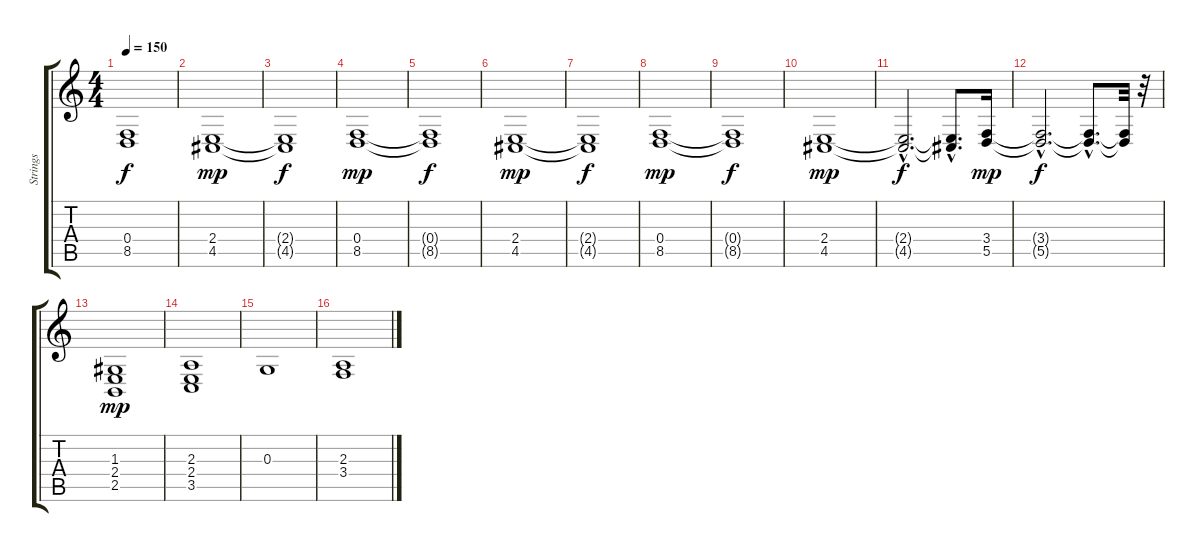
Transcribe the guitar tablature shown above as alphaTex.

\track ("Strings" "Strings") {instrument synthstrings2}
\staff {score tabs}
\tuning (E4 B3 G3 D3 A2 E2) {hide}
\ts (4 4)
\tempo 150
\clef g2
\ks c
(0.4{t} 8.5{t}).1{dy f} |
(2.4 4.5).1{dy mp} |
(2.4{t} 4.5{t}).1{dy f} |
(0.4 8.5).1{dy mp} |
(0.4{t} 8.5{t}).1{dy f} |
(2.4 4.5).1{dy mp} |
(2.4{t} 4.5{t}).1{dy f} |
(0.4 8.5).1{dy mp} |
(0.4{t} 8.5{t}).1{dy f} |
(2.4 4.5).1{dy mp} |
(2.4{hac t} 4.5{hac t}).2{d dy f} (2.4{hac t} 4.5{t}).8{d} (3.4 5.5).16{dy mp} |
(3.4{hac t} 5.5{hac t}).2{d dy f} (3.4{hac t} 5.5{hac t}).8{d} (3.4{t} 5.5{t}).32 r.32 |
(1.3 2.4 2.5).1{dy mp} |
(2.3 2.4 3.5).1 |
0.3.1 |
(2.3 3.4).1
